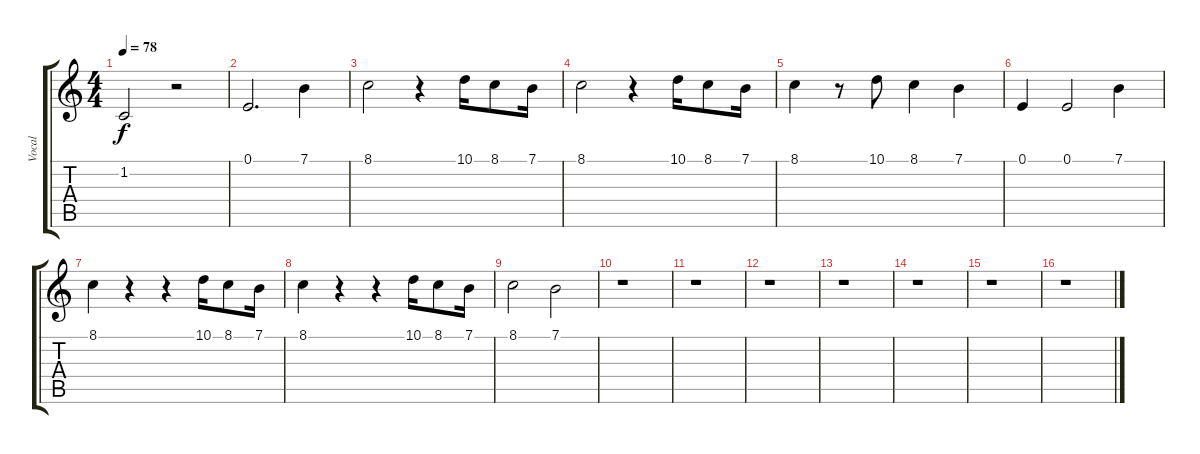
\track ("Vocal" "Vocal") {instrument lead6voice}
\staff {score tabs}
\tuning (E4 B3 G3 D3 A2 E2) {hide}
\ts (4 4)
\tempo 78
\clef g2
\ks c
1.2{t}.2{dy f} r.2 |
0.1.2{d} 7.1.4 |
8.1.2 r.4 10.1.16 8.1.8 7.1.16 |
8.1.2 r.4 10.1.16 8.1.8 7.1.16 |
8.1.4 r.8 10.1.8 8.1.4 7.1.4 |
0.1.4 0.1.2 7.1.4 |
8.1.4 r.4 r.4 10.1.16 8.1.8 7.1.16 |
8.1.4 r.4 r.4 10.1.16 8.1.8 7.1.16 |
8.1.2 7.1.2 |
r.1 |
r.1 |
r.1 |
r.1 |
r.1 |
r.1 |
r.1
